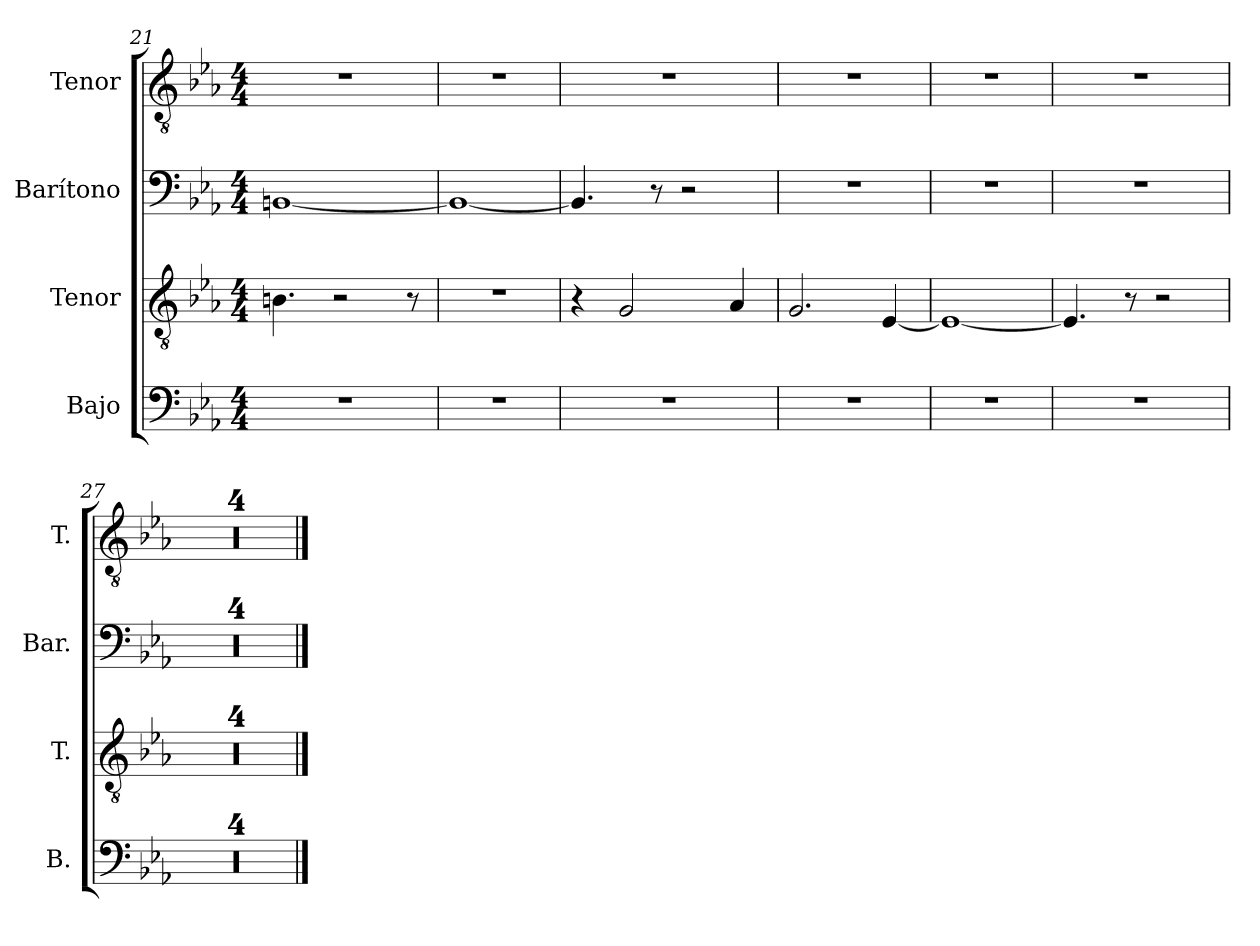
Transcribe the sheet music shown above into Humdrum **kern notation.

**kern	**kern	**kern	**kern
*part4	*part3	*part2	*part1
*staff4	*staff3	*staff2	*staff1
*I"Bajo	*I"Tenor	*I"Barítono	*I"Tenor
*I'B.	*I'T.	*I'Bar.	*I'T.
*clefF4	*clefGv2	*clefF4	*clefGv2
*k[b-e-a-]	*k[b-e-a-]	*k[b-e-a-]	*k[b-e-a-]
*M4/4	*M4/4	*M4/4	*M4/4
=21	=21	=21	=21
1r	4.Bn\	[1BBn	1r
.	2r	.	.
.	8r	.	.
=22	=22	=22	=22
1r	1r	1BB_	1r
=23	=23	=23	=23
1r	4r	4.BB/]	1r
.	2G/	.	.
.	.	8r	.
.	.	2r	.
.	4A-/	.	.
=24	=24	=24	=24
1r	2.G/	1r	1r
.	[4E-/	.	.
=25	=25	=25	=25
1r	1E-_	1r	1r
=26	=26	=26	=26
1r	4.E-/]	1r	1r
.	8r	.	.
.	2r	.	.
=27	=27	=27	=27
1r	1r	1r	1r
=28	=28	=28	=28
1r	1r	1r	1r
=29	=29	=29	=29
1r	1r	1r	1r
=30	=30	=30	=30
1r	1r	1r	1r
==	==	==	==
*-	*-	*-	*-
